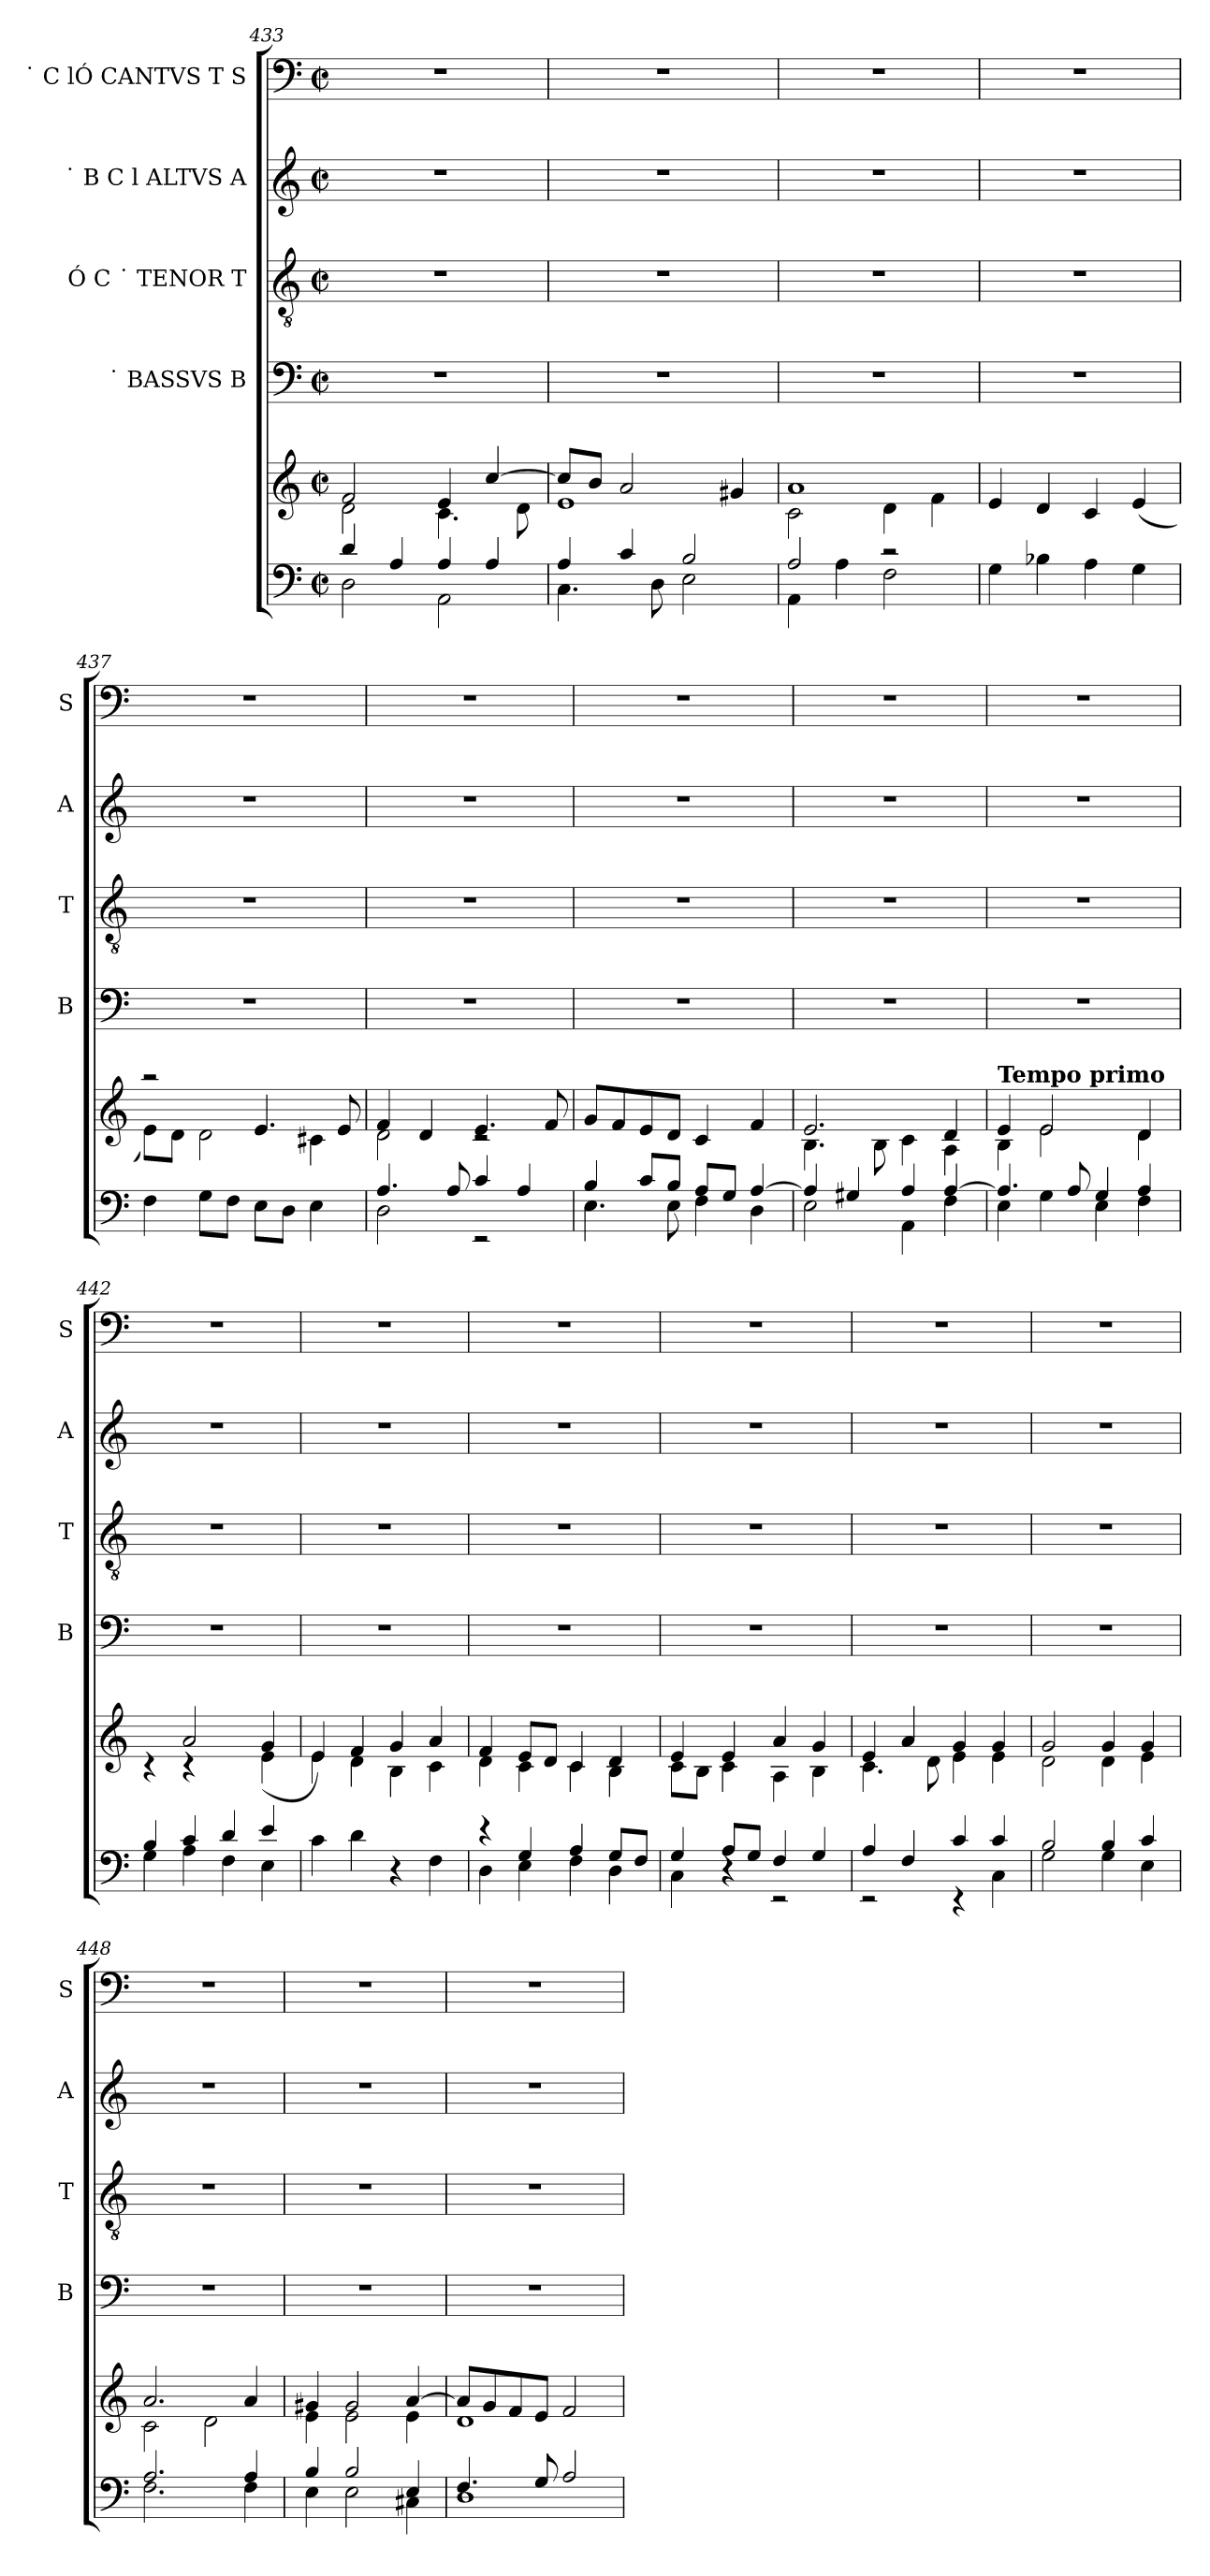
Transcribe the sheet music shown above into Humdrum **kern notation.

**kern	**kern	**kern	**kern	**kern	**kern
*part6	*part5	*part4	*part3	*part2	*part1
*staff6	*staff5	*staff4	*staff3	*staff2	*staff1
*	*	*I"˙ BASSVS B	*I"Ó C ˙ TENOR T	*I"˙ B C l ALTVS A	*I"˙ C lÓ CANTVS T S
*	*	*I'B	*I'T	*I'A	*I'S
!!LO:LB:g=z
*clefF4	*clefG2	*clefF4	*clefGv2	*clefG2	*clefF4
*k[]	*k[]	*k[]	*k[]	*k[]	*k[]
*C:	*C:	*C:	*C:	*C:	*C:
*M2/2	*M2/2	*M2/2	*M2/2	*M2/2	*M2/2
*met(c|)	*met(c|)	*met(c|)	*met(c|)	*met(c|)	*met(c|)
=433	=433	=433	=433	=433	=433
*^	*^	*	*	*	*
4d/	2D\	2f/	2d\	1r	1r	1r	1r
4A/	.	.	.	.	.	.	.
4A/	2AA\	4e/	4.c\	.	.	.	.
4A/	.	[>4cc/	.	.	.	.	.
.	.	.	8d\	.	.	.	.
=434	=434	=434	=434	=434	=434	=434	=434
4A/	4.C\	8cc/L]	1e	1r	1r	1r	1r
.	.	8b/J	.	.	.	.	.
4c/	.	2a/	.	.	.	.	.
.	8D\	.	.	.	.	.	.
2B/	2E\	.	.	.	.	.	.
.	.	4g#X/	.	.	.	.	.
=435	=435	=435	=435	=435	=435	=435	=435
2A/	4AA\	1a	2c\	1r	1r	1r	1r
.	4A\	.	.	.	.	.	.
2rc	2F\	.	4d\	.	.	.	.
.	.	.	4f\	.	.	.	.
*v	*v	*	*	*	*	*	*
*	*v	*v	*	*	*	*
=436	=436	=436	=436	=436	=436
4G\	4e/	1r	1r	1r	1r
4B-X\	4d/	.	.	.	.
4A\	4c/	.	.	.	.
4G\	(4e/	.	.	.	.
=437	=437	=437	=437	=437	=437
*	*^	*	*	*	*
4F\	2raa	8e\L)	1r	1r	1r	1r
.	.	8d\J	.	.	.	.
8G\L	.	2d\	.	.	.	.
8F\J	.	.	.	.	.	.
8E\L	4.e/	.	.	.	.	.
8D\J	.	.	.	.	.	.
4E\	.	4c#X\	.	.	.	.
.	8e/	.	.	.	.	.
!!LO:LB:g=z
=438	=438	=438	=438	=438	=438	=438
*^	*	*	*	*	*	*
4.A/	2D\	4f/	2d\	1r	1r	1r	1r
.	.	4d/	.	.	.	.	.
8A/	.	.	.	.	.	.	.
4c/	2rEE	4.e/	2rc	.	.	.	.
4A/	.	.	.	.	.	.	.
.	.	8f/	.	.	.	.	.
*	*	*v	*v	*	*	*	*
=439	=439	=439	=439	=439	=439	=439
4B/	4.E\	8g/L	1r	1r	1r	1r
.	.	8f/	.	.	.	.
8c/L	.	8e/	.	.	.	.
8B/J	8E\	8d/J	.	.	.	.
8A/L	4F\	4c/	.	.	.	.
8G/J	.	.	.	.	.	.
[>4A/	4D\	4f/	.	.	.	.
=440	=440	=440	=440	=440	=440	=440
*	*	*^	*	*	*	*
4A/]	2E\	2.e/	4.B\	1r	1r	1r	1r
4G#X/	.	.	.	.	.	.	.
.	.	.	8B\	.	.	.	.
4A/	4AA\	.	4c\	.	.	.	.
[>4A/	4F\	4d/	4A\	.	.	.	.
=441	=441	=441	=441	=441	=441	=441	=441
!	!	!LO:TX:a:B:t=Tempo primo	!	!	!	!	!
4.A/]	4E\	4e/	4B\	1r	1r	1r	1r
.	4G\	2e/	2e\	.	.	.	.
8A/	.	.	.	.	.	.	.
4G/	4E\	.	.	.	.	.	.
4A/	4F\	4d/	4d\	.	.	.	.
=442	=442	=442	=442	=442	=442	=442	=442
4B/	4G\	4ryy	4rc	1r	1r	1r	1r
4c/	4A\	2a/	4rB	.	.	.	.
4d/	4F\	.	4ryy	.	.	.	.
4e/	4E\	4g/	(<4e\	.	.	.	.
*v	*v	*	*	*	*	*	*
!!LO:PB:g=z
=443	=443	=443	=443	=443	=443	=443
4c\	4e/)	4e\	1r	1r	1r	1r
4d\	4f/	4d\	.	.	.	.
4r	4g/	4B\	.	.	.	.
4F\	4a/	4c\	.	.	.	.
=444	=444	=444	=444	=444	=444	=444
*^	*	*	*	*	*	*
4rd	4D\	4f/	4d\	1r	1r	1r	1r
4G/	4E\	8e/L	4c\	.	.	.	.
.	.	8d/J	.	.	.	.	.
4A/	4F\	4c/	4c\	.	.	.	.
8G/L	4D\	4d/	4B\	.	.	.	.
8F/J	.	.	.	.	.	.	.
=445	=445	=445	=445	=445	=445	=445	=445
4G/	4C\	4e/	8c\L	1r	1r	1r	1r
.	.	.	8B\J	.	.	.	.
8A/L	4rC	4e/	4c\	.	.	.	.
8G/J	.	.	.	.	.	.	.
4F/	2rEE	4a/	4A\	.	.	.	.
4G/	.	4g/	4B\	.	.	.	.
=446	=446	=446	=446	=446	=446	=446	=446
4A/	2rEE	4e/	4.c\	1r	1r	1r	1r
4F/	.	4a/	.	.	.	.	.
.	.	.	8d\	.	.	.	.
4c/	4rEE	4g/	4e\	.	.	.	.
4c/	4C\	4g/	4e\	.	.	.	.
=447	=447	=447	=447	=447	=447	=447	=447
2B/	2G\	2g/	2d\	1r	1r	1r	1r
4B/	4G\	4g/	4d\	.	.	.	.
4c/	4E\	4g/	4e\	.	.	.	.
!!LO:LB:g=z
=448	=448	=448	=448	=448	=448	=448	=448
2.A/	2.F\	2.a/	2c\	1r	1r	1r	1r
.	.	.	2d\	.	.	.	.
4A/	4F\	4a/	.	.	.	.	.
=449	=449	=449	=449	=449	=449	=449	=449
4B/	4E\	4g#X/	4e\	1r	1r	1r	1r
2B/	2E\	2g#/	2e\	.	.	.	.
4E/	4C#X\	[>4a/	4e\	.	.	.	.
=450	=450	=450	=450	=450	=450	=450	=450
4.F/	1D	8a/L]	1d	1r	1r	1r	1r
.	.	8g/	.	.	.	.	.
.	.	8f/	.	.	.	.	.
8G/	.	8e/J	.	.	.	.	.
2A/	.	2f/	.	.	.	.	.
*v	*v	*	*	*	*	*	*
*	*v	*v	*	*	*	*
=	=	=	=	=	=
*-	*-	*-	*-	*-	*-
